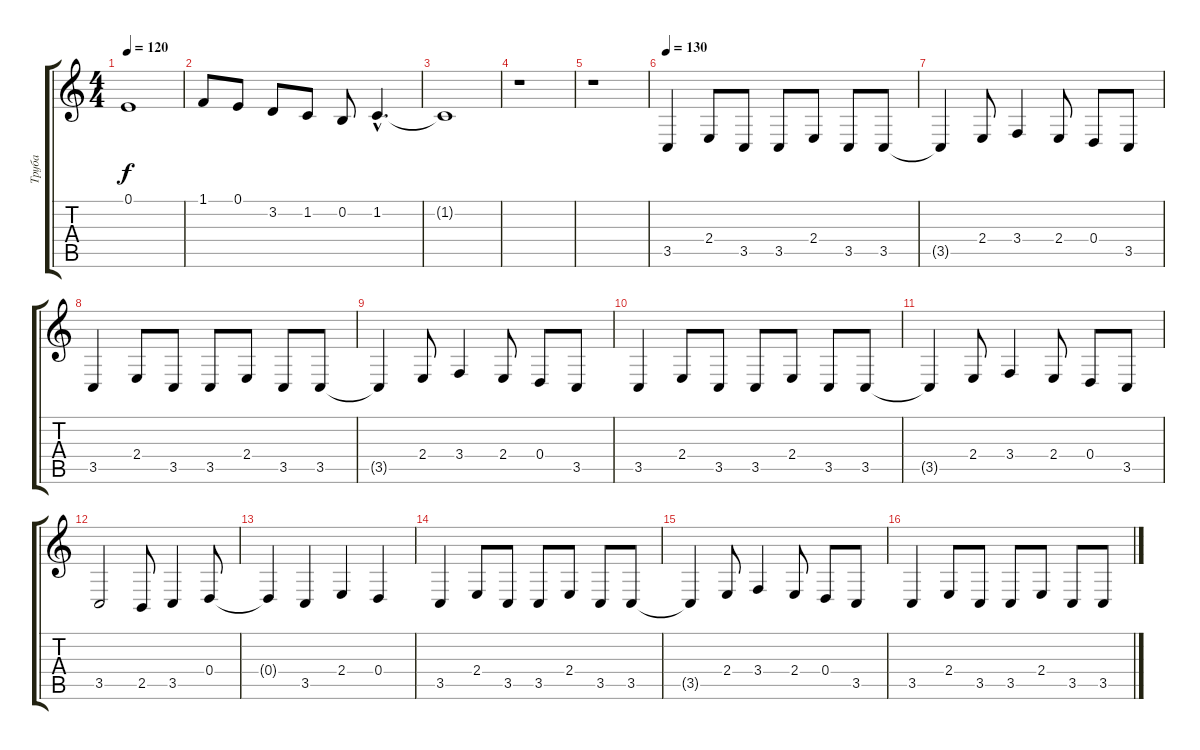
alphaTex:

\track ("Труба" "Труба") {instrument trumpet}
\staff {score tabs}
\tuning (E4 B3 G3 D3 A2 E2) {hide}
\ts (4 4)
\tempo 120
\clef g2
\ks c
0.1.1{dy f instrument trumpet} |
1.1.8 0.1.8 3.2.8 1.2.8 0.2.8 1.2{hac}.4{d} |
1.2{t}.1 |
r.1 |
r.1 |
\tempo 130
3.5.4 2.4.8 3.5.8 3.5.8 2.4.8 3.5.8 3.5.8 |
3.5{t}.4 2.4.8 3.4.4 2.4.8 0.4.8 3.5.8 |
3.5.4 2.4.8 3.5.8 3.5.8 2.4.8 3.5.8 3.5.8 |
3.5{t}.4 2.4.8 3.4.4 2.4.8 0.4.8 3.5.8 |
3.5.4 2.4.8 3.5.8 3.5.8 2.4.8 3.5.8 3.5.8 |
3.5{t}.4 2.4.8 3.4.4 2.4.8 0.4.8 3.5.8 |
3.5.2 2.5.8 3.5.4 0.4.8 |
0.4{t}.4 3.5.4 2.4.4 0.4.4 |
3.5.4 2.4.8 3.5.8 3.5.8 2.4.8 3.5.8 3.5.8 |
3.5{t}.4 2.4.8 3.4.4 2.4.8 0.4.8 3.5.8 |
3.5.4 2.4.8 3.5.8 3.5.8 2.4.8 3.5.8 3.5.8
